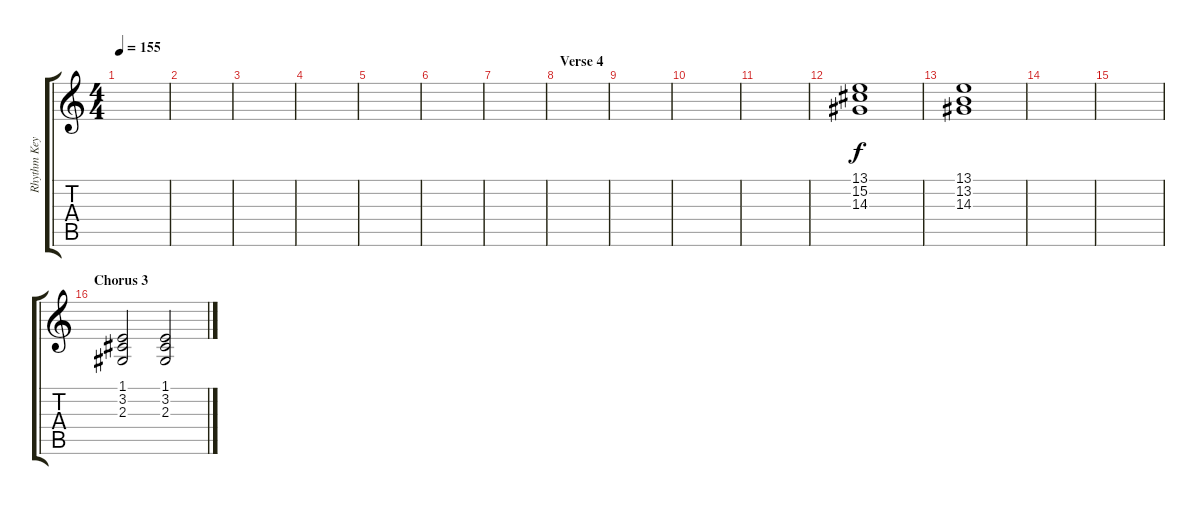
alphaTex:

\track ("Rhythm Keyboard" "Rhythm Key") {instrument harpsichord}
\staff {score tabs}
\tuning (Eb4 Bb3 Gb3 Db3 Ab2 Eb2) {hide}
\ts (4 4)
\tempo 155
\clef g2
\ks c
|
|
|
|
|
|
|
\section ("" "Verse 4")
|
|
|
|
(13.1 15.2 14.3).1 |
(13.1 13.2 14.3).1 |
|
|
\section ("" "Chorus 3")
(1.1 3.2 2.3).2{volume 13} (1.1 3.2 2.3).2{volume 16}
